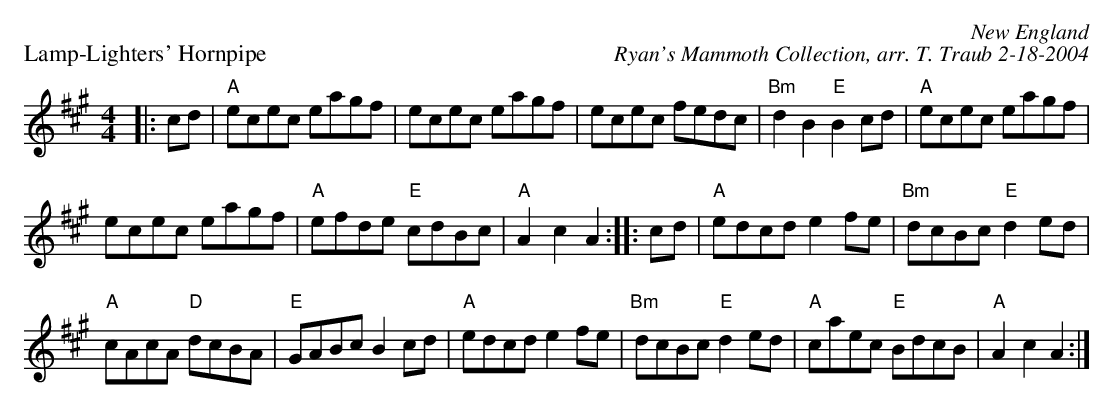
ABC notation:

X:1
P: Lamp-Lighters' Hornpipe
C: New England
C: Ryan's Mammoth Collection, arr. T. Traub 2-18-2004
M: 4/4
L: 1/8
K: A
|: cd|"A"ecec eagf|ecec eagf|ecec fedc|"Bm"d2 B2 "E"B2 cd|"A"ecec eagf|
ecec eagf|"A"efde "E"cdBc|"A"A2 c2 A2 :||: cd|"A"edcd e2 fe|"Bm"dcBc "E"d2 ed|
"A"cAcA "D"dcBA|"E"GABc B2 cd|"A"edcd e2 fe|"Bm"dcBc "E"d2 ed|"A"caec "E"BdcB|"A"A2 c2 A2 :|
